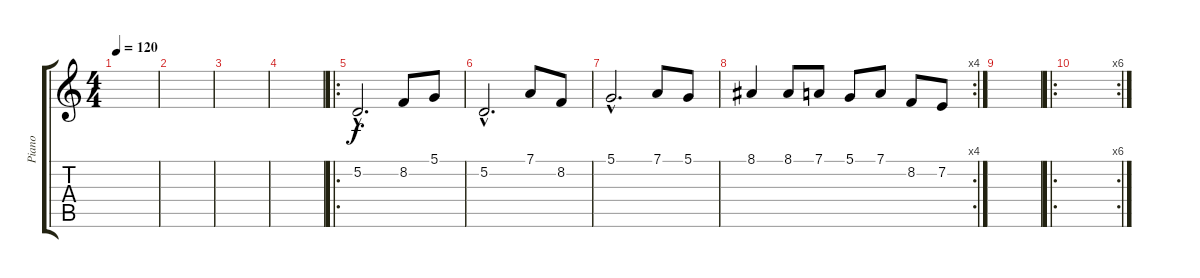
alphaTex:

\track ("Piano" "Piano") {instrument acousticgrandpiano}
\staff {score tabs}
\tuning (D4 A3 F3 C3 G2 D2) {hide}
\ts (4 4)
\tempo 120
\clef g2
\ks c
|
|
|
|
\ro
5.2{hac}.2{d volume 16} 8.2.8 5.1.8 |
5.2{hac}.2{d} 7.1.8 8.2.8 |
5.1{hac}.2{d} 7.1.8 5.1.8 |
\rc 4
8.1.4 8.1.8 7.1.8 5.1.8 7.1.8 8.2.8 7.2.8 |
|
\ro
\rc 6
